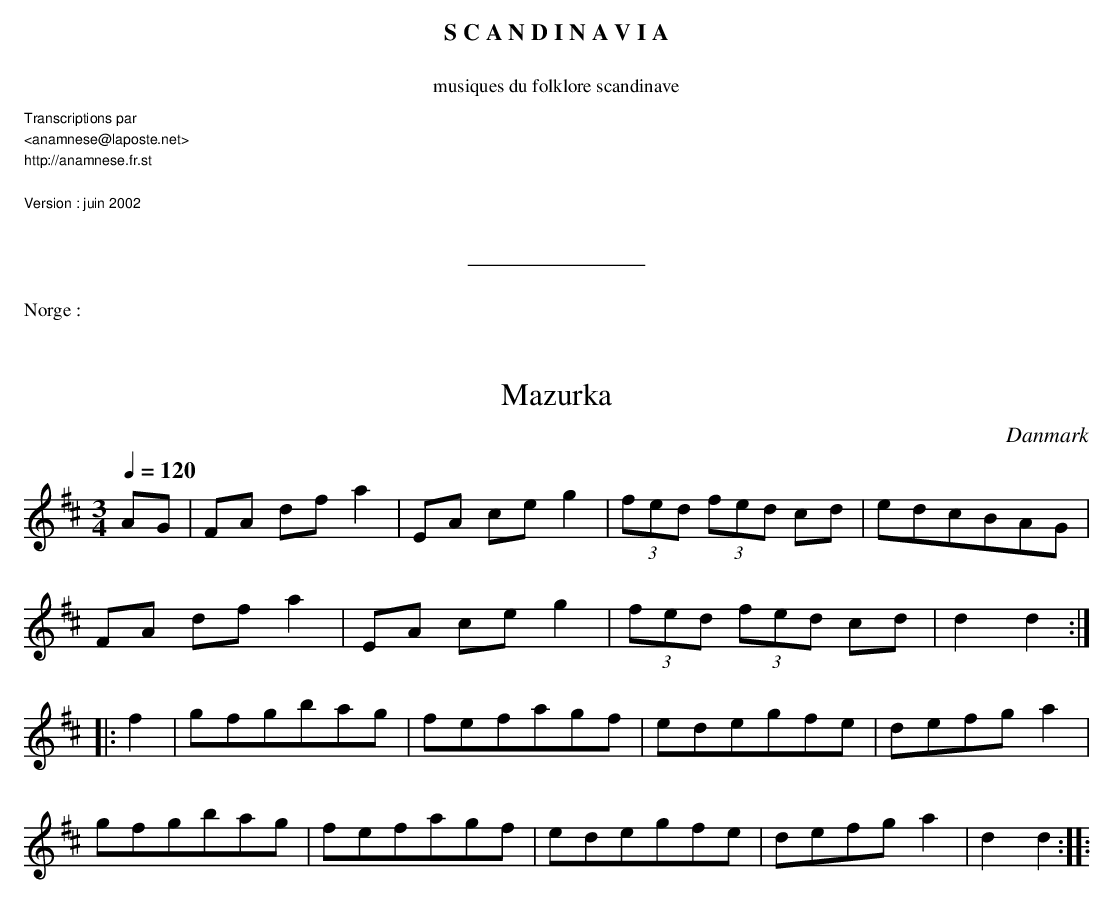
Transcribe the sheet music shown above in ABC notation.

X:1
T:Mazurka
O:Danmark
M:3/4
L:1/8
Q:1/4=120
K:D
AG | FA df a2 | EA ce g2 | (3fed (3fed cd | edcBAG |
     FA df a2 | EA ce g2 | (3fed (3fed cd | d2d2 :||:
f2 | gfgbag | fefagf | edegfe | defg a2 |
     gfgbag | fefagf | edegfe | defg a2 | d2d2 :||:
